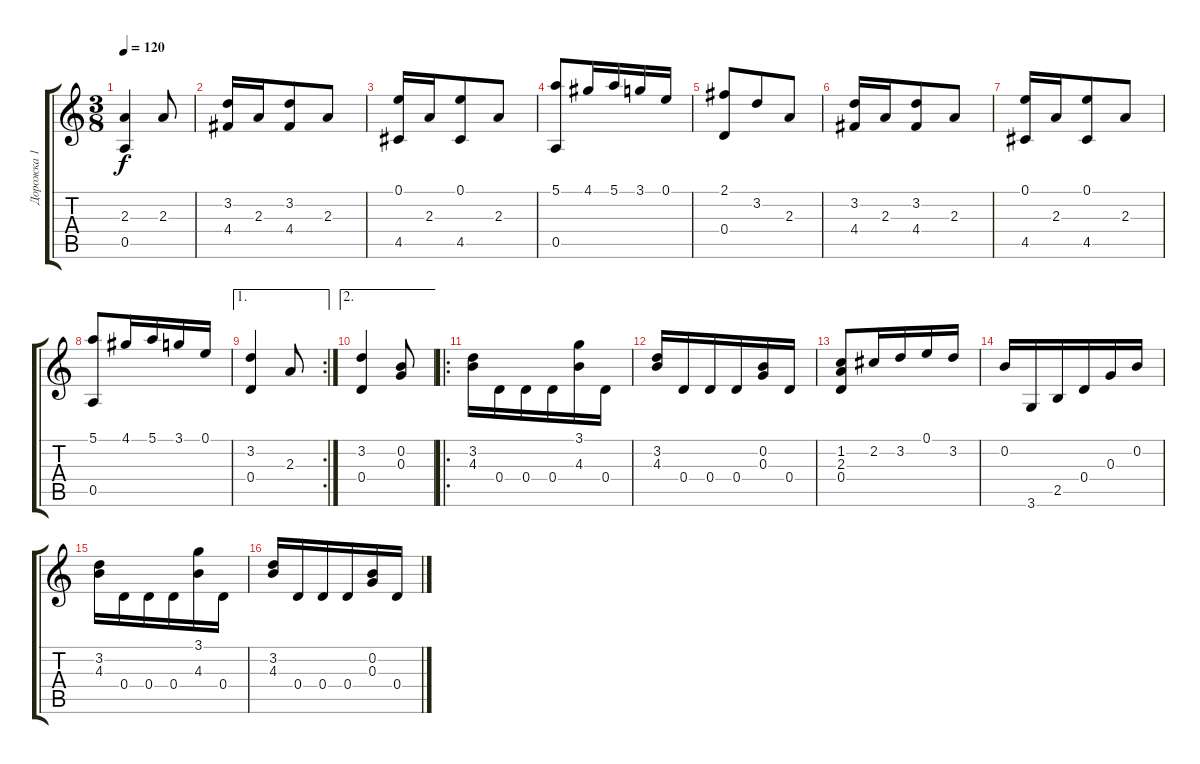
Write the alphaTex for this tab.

\track ("Дорожка 1" "Дорожка 1") {instrument acousticguitarnylon}
\staff {score tabs}
\tuning (E4 B3 G3 D3 A2 E2) {hide}
\ts (3 8)
\tempo 120
\clef g2
\ks c
(2.3 0.5).4{dy f} 2.3.8 |
(3.2 4.4).16 2.3.16 (3.2 4.4).8 2.3.8 |
(0.1 4.5).16 2.3.16 (0.1 4.5).8 2.3.8 |
(5.1 0.5).8 4.1.16 5.1.16 3.1.16 0.1.16 |
(2.1 0.4).8 3.2.8 2.3.8 |
(3.2 4.4).16 2.3.16 (3.2 4.4).8 2.3.8 |
(0.1 4.5).16 2.3.16 (0.1 4.5).8 2.3.8 |
(5.1 0.5).8 4.1.16 5.1.16 3.1.16 0.1.16 |
\ae 1
\rc 2
(3.2 0.4).4 2.3.8 |
\ae 2
(3.2 0.4).4 (0.2 0.3).8 |
\ro
(3.2 4.3).16 0.4.16 0.4.16 0.4.16 (3.1 4.3).16 0.4.16 |
(3.2 4.3).16 0.4.16 0.4.16 0.4.16 (0.2 0.3).16 0.4.16 |
(1.2 2.3 0.4).8 2.2.16 3.2.16 0.1.16 3.2.16 |
0.2.16 3.6.16 2.5.16 0.4.16 0.3.16 0.2.16 |
(3.2 4.3).16 0.4.16 0.4.16 0.4.16 (3.1 4.3).16 0.4.16 |
(3.2 4.3).16 0.4.16 0.4.16 0.4.16 (0.2 0.3).16 0.4.16
